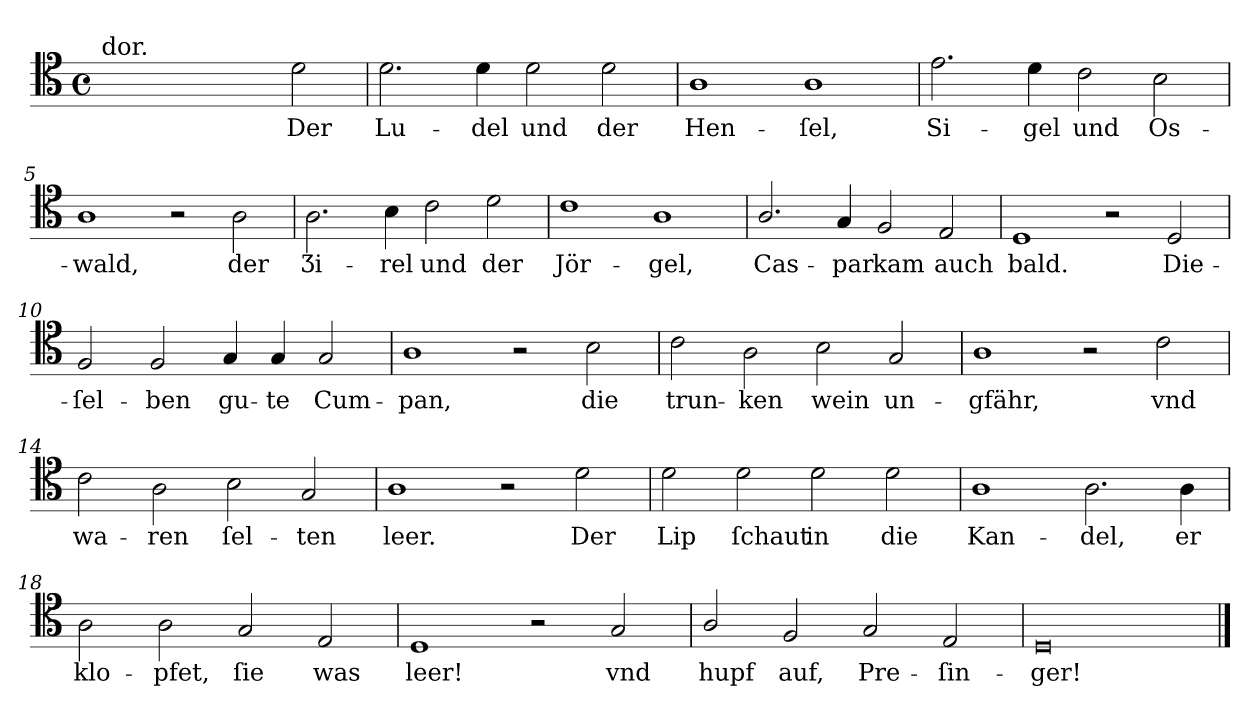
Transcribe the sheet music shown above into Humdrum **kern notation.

**kern	**text
*part1	*part1
*staff1	*staff1
*clefC4	*
*k[]	*
*D:dor	*
*M4/2	*
*met(c)	*
=1	=1
!LO:TX:a:t=dor.	!
1ryy	.
2ryy	.
2d	Der
=2	=2
2.d	Lu-
4d	-del
2d	und
2d	der
=3	=3
1A	Hen-
1A	-ſel,
=4	=4
2.e	Si-
4d	-gel
2c	und
2B	Os-
=5	=5
1A	-wald,
2r	.
2A	der
=6	=6
2.A	Ʒi-
4B	-rel
2c	und
2d	der
=7	=7
1c	Jör-
1A	-gel,
=8	=8
2.A/	Cas-
4G	-par
2F	kam
2E	auch
=9	=9
1D	bald.
2r	.
2D	Die-
=10	=10
2F	-ſel-
2F	-ben
4G	gu-
4G	-te
2G	Cum-
=11	=11
1A	-pan,
2r	.
2B	die
=12	=12
2c	trun-
2A	-ken
2B	wein
2G	un-
=13	=13
1A	-gfähr,
2r	.
2c	vnd
=14	=14
2c	wa-
2A	-ren
2B	ſel-
2G	-ten
=15	=15
1A	leer.
2r	.
2d	Der
=16	=16
2d	Lip
2d	ſchaut
2d	in
2d	die
=17	=17
1A	Kan-
2.A	-del,
4A	er
=18	=18
2A	klo-
2A	-pfet,
2G	ſie
2E	was
=19	=19
1D	leer!
2r	.
2G	vnd
=20	=20
2A/	hupf
2F	auf,
2G	Pre-
2E	-ſin-
=21	=21
0D/	-ger!
==	==
*-	*-
